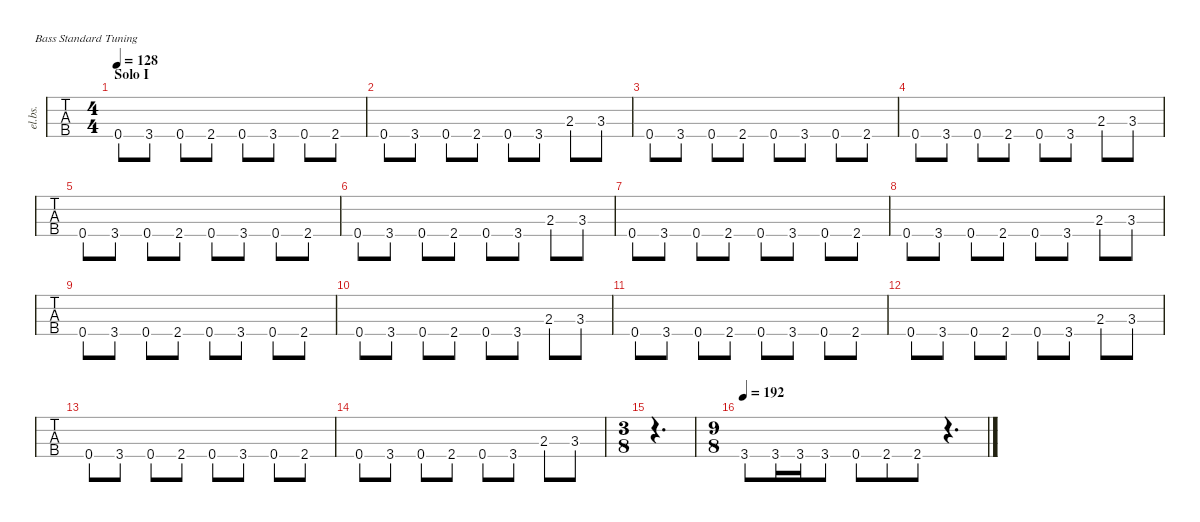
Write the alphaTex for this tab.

\defaultSystemsLayout 4
\hideDynamics
\bracketExtendMode nobrackets
\otherSystemsTrackNameOrientation horizontal
\track ("Bass" "el.bs.") {defaultSystemsLayout 4 multiBarRest instrument electricbassfinger}
\staff {tabs}
\tuning (G2 D2 A1 E1)
\ts (4 4)
\beaming (8 2 2 2 2)
\section ("" "Solo I")
\tempo 128
\clef f4
\ks c
0.4.8{dy mf} 3.4.8 0.4.8 2.4{acc #}.8 0.4.8 3.4.8 0.4.8 2.4{acc #}.8 |
0.4.8 3.4.8 0.4.8 2.4{acc #}.8 0.4.8 3.4.8 2.3.8 3.3.8 |
0.4.8 3.4.8 0.4.8 2.4{acc #}.8 0.4.8 3.4.8 0.4.8 2.4{acc #}.8 |
0.4.8 3.4.8 0.4.8 2.4{acc #}.8 0.4.8 3.4.8 2.3.8 3.3.8 |
0.4.8 3.4.8 0.4.8 2.4{acc #}.8 0.4.8 3.4.8 0.4.8 2.4{acc #}.8 |
0.4.8 3.4.8 0.4.8 2.4{acc #}.8 0.4.8 3.4.8 2.3.8 3.3.8 |
0.4.8 3.4.8 0.4.8 2.4{acc #}.8 0.4.8 3.4.8 0.4.8 2.4{acc #}.8 |
0.4.8 3.4.8 0.4.8 2.4{acc #}.8 0.4.8 3.4.8 2.3.8 3.3.8 |
0.4.8 3.4.8 0.4.8 2.4{acc #}.8 0.4.8 3.4.8 0.4.8 2.4{acc #}.8 |
0.4.8 3.4.8 0.4.8 2.4{acc #}.8 0.4.8 3.4.8 2.3.8 3.3.8 |
0.4.8 3.4.8 0.4.8 2.4{acc #}.8 0.4.8 3.4.8 0.4.8 2.4{acc #}.8 |
0.4.8 3.4.8 0.4.8 2.4{acc #}.8 0.4.8 3.4.8 2.3.8 3.3.8 |
0.4.8 3.4.8 0.4.8 2.4{acc #}.8 0.4.8 3.4.8 0.4.8 2.4{acc #}.8 |
0.4.8 3.4.8 0.4.8 2.4{acc #}.8 0.4.8 3.4.8 2.3.8 3.3.8 |
\ts (3 8)
\beaming (8 3)
r.4{d} |
\ts (9 8)
\beaming (8 3 3 3)
\tempo 192
3.4.8{dy f} 3.4.16 3.4.16 3.4.8 0.4.8 2.4{acc #}.8 2.4{acc #}.8 r.4{d}
